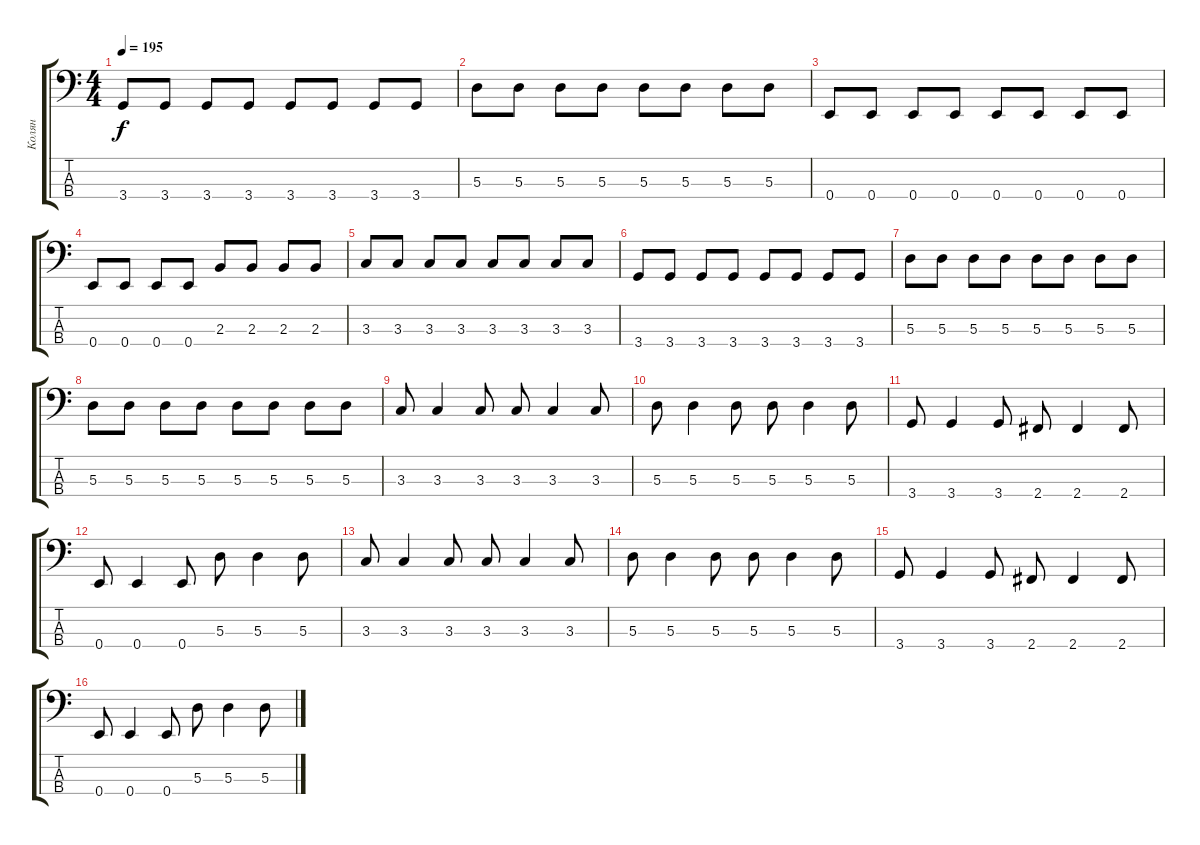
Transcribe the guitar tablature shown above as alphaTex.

\track ("Колян" "Колян") {instrument electricbassfinger}
\staff {score tabs}
\tuning (G2 D2 A1 E1) {hide}
\ts (4 4)
\tempo 195
\clef f4
\ks c
3.4.8{dy f} 3.4.8 3.4.8 3.4.8 3.4.8 3.4.8 3.4.8 3.4.8 |
5.3.8 5.3.8 5.3.8 5.3.8 5.3.8 5.3.8 5.3.8 5.3.8 |
0.4.8 0.4.8 0.4.8 0.4.8 0.4.8 0.4.8 0.4.8 0.4.8 |
0.4.8 0.4.8 0.4.8 0.4.8 2.3.8 2.3.8 2.3.8 2.3.8 |
3.3.8 3.3.8 3.3.8 3.3.8 3.3.8 3.3.8 3.3.8 3.3.8 |
3.4.8 3.4.8 3.4.8 3.4.8 3.4.8 3.4.8 3.4.8 3.4.8 |
5.3.8 5.3.8 5.3.8 5.3.8 5.3.8 5.3.8 5.3.8 5.3.8 |
5.3.8 5.3.8 5.3.8 5.3.8 5.3.8 5.3.8 5.3.8 5.3.8 |
3.3.8 3.3.4 3.3.8 3.3.8 3.3.4 3.3.8 |
5.3.8 5.3.4 5.3.8 5.3.8 5.3.4 5.3.8 |
3.4.8 3.4.4 3.4.8 2.4.8 2.4.4 2.4.8 |
0.4.8 0.4.4 0.4.8 5.3.8 5.3.4 5.3.8 |
3.3.8 3.3.4 3.3.8 3.3.8 3.3.4 3.3.8 |
5.3.8 5.3.4 5.3.8 5.3.8 5.3.4 5.3.8 |
3.4.8 3.4.4 3.4.8 2.4.8 2.4.4 2.4.8 |
0.4.8 0.4.4 0.4.8 5.3.8 5.3.4 5.3.8
